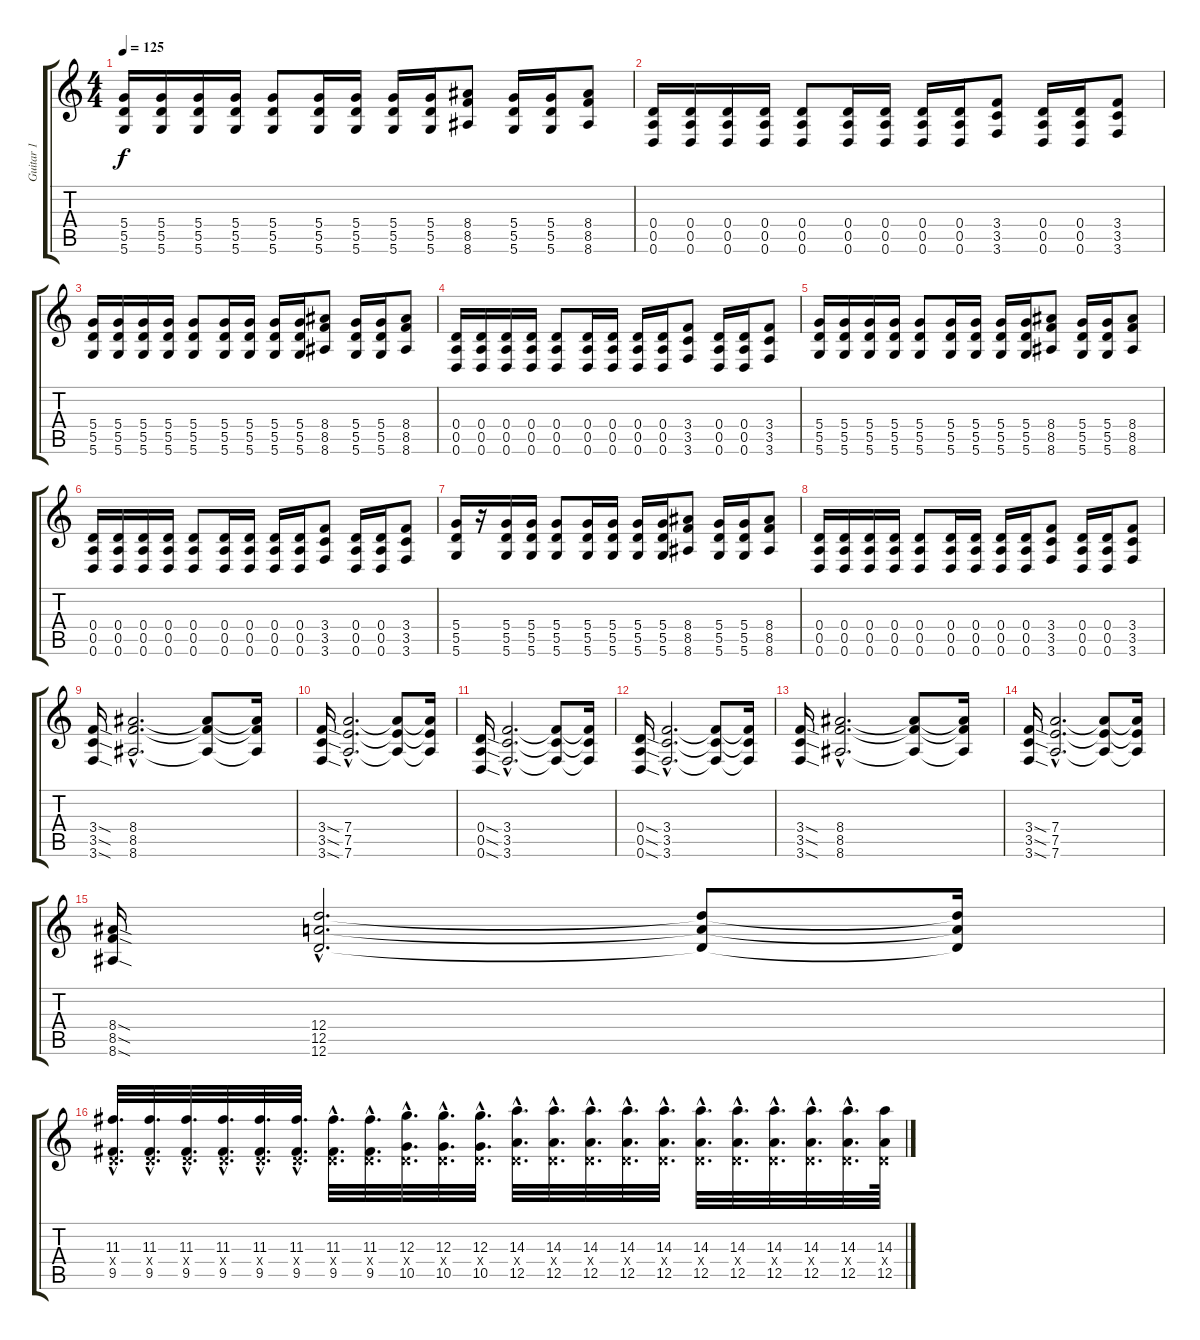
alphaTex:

\track ("Guitar 1" "Guitar 1") {instrument distortionguitar}
\staff {score tabs}
\tuning (E4 B3 G3 D3 A2 D2) {hide}
\ts (4 4)
\tempo 125
\clef g2
\ks c
(5.4 5.5 5.6).16{dy f} (5.4 5.5 5.6).16 (5.4 5.5 5.6).16 (5.4 5.5 5.6).16 (5.4 5.5 5.6).8 (5.4 5.5 5.6).16 (5.4 5.5 5.6).16 (5.4 5.5 5.6).16 (5.4 5.5 5.6).16 (8.4 8.5 8.6).8 (5.4 5.5 5.6).16 (5.4 5.5 5.6).16 (8.4 8.5 8.6).8 |
(0.4 0.5 0.6).16 (0.4 0.5 0.6).16 (0.4 0.5 0.6).16 (0.4 0.5 0.6).16 (0.4 0.5 0.6).8 (0.4 0.5 0.6).16 (0.4 0.5 0.6).16 (0.4 0.5 0.6).16 (0.4 0.5 0.6).16 (3.4 3.5 3.6).8 (0.4 0.5 0.6).16 (0.4 0.5 0.6).16 (3.4 3.5 3.6).8 |
(5.4 5.5 5.6).16 (5.4 5.5 5.6).16 (5.4 5.5 5.6).16 (5.4 5.5 5.6).16 (5.4 5.5 5.6).8 (5.4 5.5 5.6).16 (5.4 5.5 5.6).16 (5.4 5.5 5.6).16 (5.4 5.5 5.6).16 (8.4 8.5 8.6).8 (5.4 5.5 5.6).16 (5.4 5.5 5.6).16 (8.4 8.5 8.6).8 |
(0.4 0.5 0.6).16 (0.4 0.5 0.6).16 (0.4 0.5 0.6).16 (0.4 0.5 0.6).16 (0.4 0.5 0.6).8 (0.4 0.5 0.6).16 (0.4 0.5 0.6).16 (0.4 0.5 0.6).16 (0.4 0.5 0.6).16 (3.4 3.5 3.6).8 (0.4 0.5 0.6).16 (0.4 0.5 0.6).16 (3.4 3.5 3.6).8 |
(5.4 5.5 5.6).16 (5.4 5.5 5.6).16 (5.4 5.5 5.6).16 (5.4 5.5 5.6).16 (5.4 5.5 5.6).8 (5.4 5.5 5.6).16 (5.4 5.5 5.6).16 (5.4 5.5 5.6).16 (5.4 5.5 5.6).16 (8.4 8.5 8.6).8 (5.4 5.5 5.6).16 (5.4 5.5 5.6).16 (8.4 8.5 8.6).8 |
(0.4 0.5 0.6).16 (0.4 0.5 0.6).16 (0.4 0.5 0.6).16 (0.4 0.5 0.6).16 (0.4 0.5 0.6).8 (0.4 0.5 0.6).16 (0.4 0.5 0.6).16 (0.4 0.5 0.6).16 (0.4 0.5 0.6).16 (3.4 3.5 3.6).8 (0.4 0.5 0.6).16 (0.4 0.5 0.6).16 (3.4 3.5 3.6).8 |
(5.4 5.5 5.6).16 r.16 (5.4 5.5 5.6).16 (5.4 5.5 5.6).16 (5.4 5.5 5.6).8 (5.4 5.5 5.6).16 (5.4 5.5 5.6).16 (5.4 5.5 5.6).16 (5.4 5.5 5.6).16 (8.4 8.5 8.6).8 (5.4 5.5 5.6).16 (5.4 5.5 5.6).16 (8.4 8.5 8.6).8 |
(0.4 0.5 0.6).16 (0.4 0.5 0.6).16 (0.4 0.5 0.6).16 (0.4 0.5 0.6).16 (0.4 0.5 0.6).8 (0.4 0.5 0.6).16 (0.4 0.5 0.6).16 (0.4 0.5 0.6).16 (0.4 0.5 0.6).16 (3.4 3.5 3.6).8 (0.4 0.5 0.6).16 (0.4 0.5 0.6).16 (3.4 3.5 3.6).8 |
(3.4{sod} 3.5{sod} 3.6{sod}).16 (8.4{hac} 8.5{hac} 8.6{hac}).2{d} (8.4{t} 8.5{t} 8.6{t}).8 (8.4{t} 8.5{t} 8.6{t}).16 |
(3.4{sod} 3.5{sod} 3.6{sod}).16 (7.4{hac} 7.5{hac} 7.6{hac}).2{d} (7.4{t} 7.5{t} 7.6{t}).8 (7.4{t} 7.5{t} 7.6{t}).16 |
(0.4{sod} 0.5{sod} 0.6{sod}).16 (3.4{hac} 3.5{hac} 3.6{hac}).2{d} (3.4{t} 3.5{t} 3.6{t}).8 (3.4{t} 3.5{t} 3.6{t}).16 |
(0.4{sod} 0.5{sod} 0.6{sod}).16 (3.4{hac} 3.5{hac} 3.6{hac}).2{d} (3.4{t} 3.5{t} 3.6{t}).8 (3.4{t} 3.5{t} 3.6{t}).16 |
(3.4{sod} 3.5{sod} 3.6{sod}).16 (8.4{hac} 8.5{hac} 8.6{hac}).2{d} (8.4{t} 8.5{t} 8.6{t}).8 (8.4{t} 8.5{t} 8.6{t}).16 |
(3.4{sod} 3.5{sod} 3.6{sod}).16 (7.4{hac} 7.5{hac} 7.6{hac}).2{d} (7.4{t} 7.5{t} 7.6{t}).8 (7.4{t} 7.5{t} 7.6{t}).16 |
(8.4{sod} 8.5{sod} 8.6{sod}).16 (12.4{hac} 12.5{hac} 12.6{hac}).2{d} (12.4{t} 12.5{t} 12.6{t}).8 (12.4{t} 12.5{t} 12.6{t}).16 |
(11.3{hac} 0.4{hac x} 9.5{hac}).32{d} (11.3{hac} 0.4{hac x} 9.5{hac}).32{d} (11.3{hac} 0.4{hac x} 9.5{hac}).32{d} (11.3{hac} 0.4{hac x} 9.5{hac}).32{d} (11.3{hac} 0.4{hac x} 9.5{hac}).32{d} (11.3{hac} 0.4{hac x} 9.5{hac}).32{d} (11.3{hac} 0.4{hac x} 9.5{hac}).32{d} (11.3{hac} 0.4{hac x} 9.5{hac}).32{d} (12.3{hac} 0.4{hac x} 10.5{hac}).32{d} (12.3{hac} 0.4{hac x} 10.5{hac}).32{d} (12.3{hac} 0.4{hac x} 10.5{hac}).32{d} (14.3{hac} 0.4{hac x} 12.5{hac}).32{d} (14.3{hac} 0.4{hac x} 12.5{hac}).32{d} (14.3{hac} 0.4{hac x} 12.5{hac}).32{d} (14.3{hac} 0.4{hac x} 12.5{hac}).32{d} (14.3{hac} 0.4{hac x} 12.5{hac}).32{d} (14.3{hac} 0.4{hac x} 12.5{hac}).32{d} (14.3{hac} 0.4{hac x} 12.5{hac}).32{d} (14.3{hac} 0.4{hac x} 12.5{hac}).32{d} (14.3{hac} 0.4{hac x} 12.5{hac}).32{d} (14.3{hac} 0.4{hac x} 12.5{hac}).32{d} (14.3 0.4{x} 12.5).64
